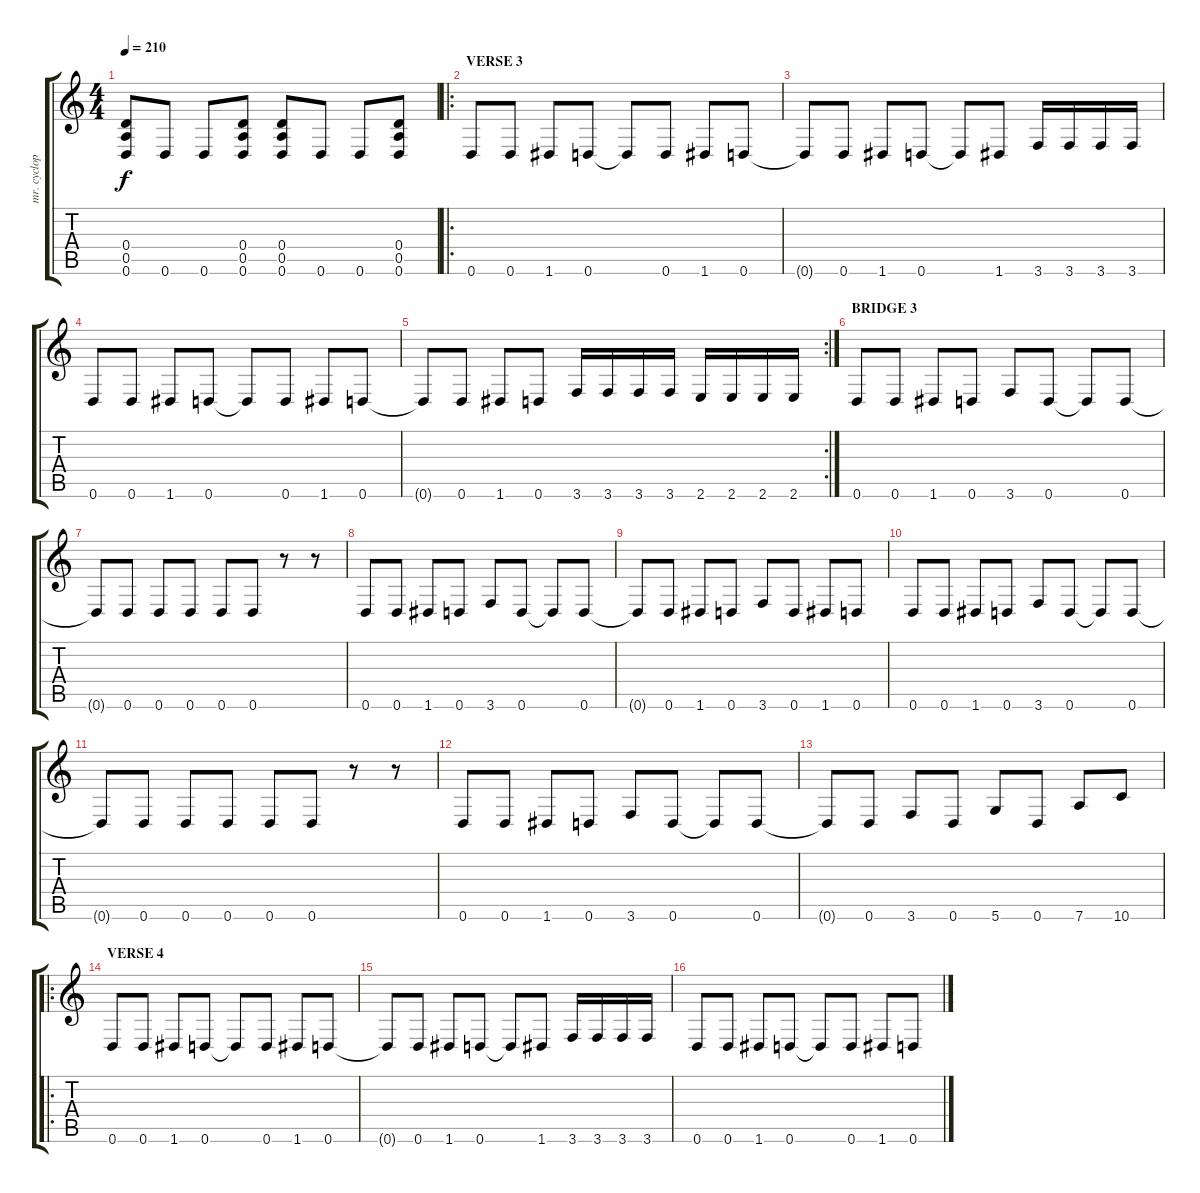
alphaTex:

\track ("mr. cyclop" "mr. cyclop") {instrument distortionguitar}
\staff {score tabs}
\tuning (E4 B3 G3 D3 A2 D2) {hide}
\ts (4 4)
\tempo 210
\clef g2
\ks c
(0.4 0.5 0.6).8{dy f} 0.6.8 0.6.8 (0.4 0.5 0.6).8 (0.4 0.5 0.6).8 0.6.8 0.6.8 (0.4 0.5 0.6).8 |
\ro
\section ("" "VERSE 3")
0.6.8 0.6.8 1.6.8 0.6.8 0.6{t}.8 0.6.8 1.6.8 0.6.8 |
0.6{t}.8 0.6.8 1.6.8 0.6.8 0.6{t}.8 1.6.8 3.6.16 3.6.16 3.6.16 3.6.16 |
0.6.8 0.6.8 1.6.8 0.6.8 0.6{t}.8 0.6.8 1.6.8 0.6.8 |
\rc 2
0.6{t}.8 0.6.8 1.6.8 0.6.8 3.6.16 3.6.16 3.6.16 3.6.16 2.6.16 2.6.16 2.6.16 2.6.16 |
\section ("" "BRIDGE 3")
0.6.8 0.6.8 1.6.8 0.6.8 3.6.8 0.6.8 0.6{t}.8 0.6.8 |
0.6{t}.8 0.6.8 0.6.8 0.6.8 0.6.8 0.6.8 r.8 r.8 |
0.6.8 0.6.8 1.6.8 0.6.8 3.6.8 0.6.8 0.6{t}.8 0.6.8 |
0.6{t}.8 0.6.8 1.6.8 0.6.8 3.6.8 0.6.8 1.6.8 0.6.8 |
0.6.8 0.6.8 1.6.8 0.6.8 3.6.8 0.6.8 0.6{t}.8 0.6.8 |
0.6{t}.8 0.6.8 0.6.8 0.6.8 0.6.8 0.6.8 r.8 r.8 |
0.6.8 0.6.8 1.6.8 0.6.8 3.6.8 0.6.8 0.6{t}.8 0.6.8 |
0.6{t}.8 0.6.8 3.6.8 0.6.8 5.6.8 0.6.8 7.6.8 10.6.8 |
\ro
\section ("" "VERSE 4")
0.6.8 0.6.8 1.6.8 0.6.8 0.6{t}.8 0.6.8 1.6.8 0.6.8 |
0.6{t}.8 0.6.8 1.6.8 0.6.8 0.6{t}.8 1.6.8 3.6.16 3.6.16 3.6.16 3.6.16 |
0.6.8 0.6.8 1.6.8 0.6.8 0.6{t}.8 0.6.8 1.6.8 0.6.8
